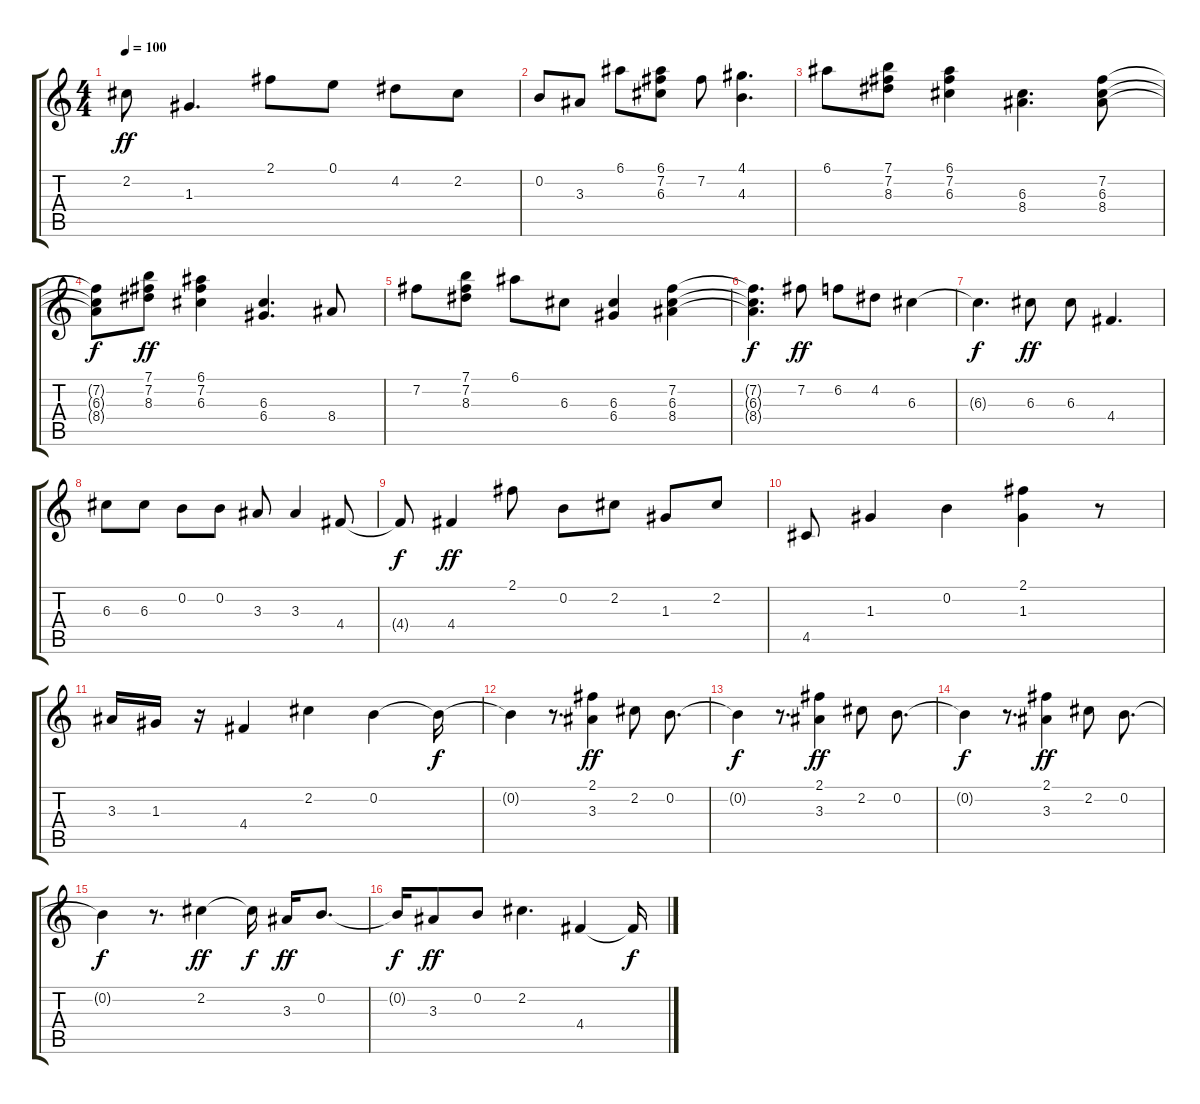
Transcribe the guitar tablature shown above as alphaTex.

\track "" {instrument acousticguitarsteel}
\staff {score tabs}
\tuning (E4 B3 G3 D3 A2 E2) {hide}
\ts (4 4)
\tempo 100
\clef g2
\ks c
2.2.8{dy ff} 1.3.4{d} 2.1.8 0.1.8 4.2.8 2.2.8 |
0.2.8 3.3.8 6.1.8 (6.1 7.2 6.3).8 7.2.8 (4.1 4.3).4{d} |
6.1.8 (7.1 7.2 8.3).8 (6.1 7.2 6.3).4 (6.3 8.4).4{d} (7.2 6.3 8.4).8 |
(7.2{t} 6.3{t} 8.4{t}).8{dy f} (7.1 7.2 8.3).8{dy ff} (6.1 7.2 6.3).4 (6.3 6.4).4{d} 8.4.8 |
7.2.8 (7.1 7.2 8.3).8 6.1.8 6.3.8 (6.3 6.4).4 (7.2 6.3 8.4).4 |
(7.2{t} 6.3{t} 8.4{t}).4{d dy f} 7.2.8{dy ff} 6.2.8 4.2.8 6.3.4 |
6.3{t}.4{d dy f} 6.3.8{dy ff} 6.3.8 4.4.4{d} |
6.3.8 6.3.8 0.2.8 0.2.8 3.3.8 3.3.4 4.4.8 |
4.4{t}.8{dy f} 4.4.4{dy ff} 2.1.8 0.2.8 2.2.8 1.3.8 2.2.8 |
4.5.8 1.3.4 0.2.4 (2.1 1.3).4 r.8 |
3.3.16 1.3.16 r.16 4.4.4 2.2.4 0.2.4 0.2{t}.16{dy f} |
0.2{t}.4 r.8{d} (2.1 3.3).4{dy ff} 2.2.8 0.2.8{d} |
0.2{t}.4{dy f} r.8{d} (2.1 3.3).4{dy ff} 2.2.8 0.2.8{d} |
0.2{t}.4{dy f} r.8{d} (2.1 3.3).4{dy ff} 2.2.8 0.2.8{d} |
0.2{t}.4{dy f} r.8{d} 2.2.4{dy ff} 2.2{t}.16{dy f} 3.3.16{dy ff} 0.2.8{d} |
0.2{t}.16{dy f} 3.3.8{dy ff} 0.2.8 2.2.4{d} 4.4.4 4.4{t}.16{dy f}
